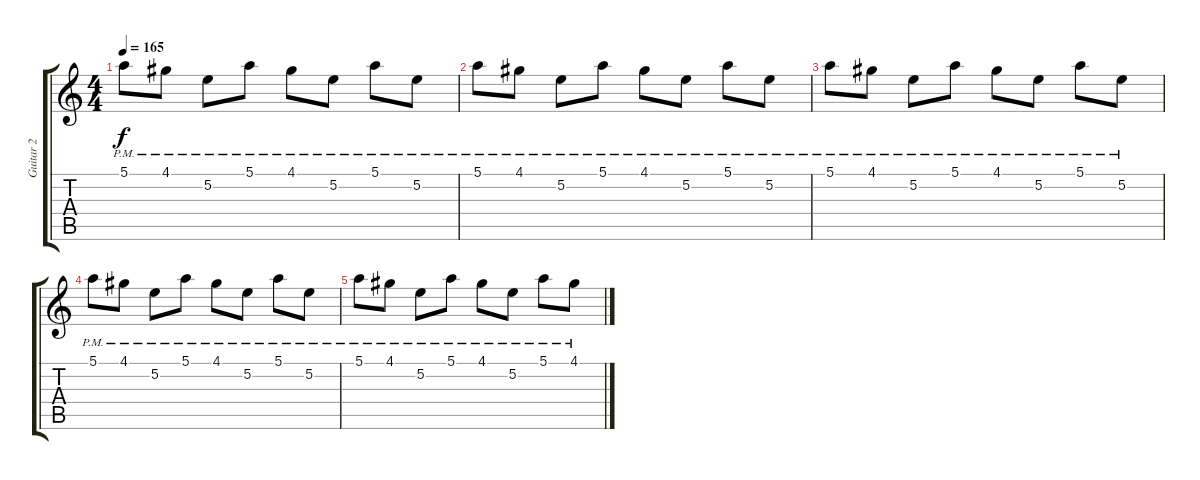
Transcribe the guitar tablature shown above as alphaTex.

\track ("Guitar 2" "Guitar 2") {instrument distortionguitar}
\staff {score tabs}
\tuning (E4 B3 G3 D3 A2 E2) {hide}
\ts (4 4)
\tempo 165
\clef g2
\ks c
5.1{pm}.8{dy f} 4.1{pm}.8 5.2{pm}.8 5.1{pm}.8 4.1{pm}.8 5.2{pm}.8 5.1{pm}.8 5.2{pm}.8 |
5.1{pm}.8 4.1{pm}.8 5.2{pm}.8 5.1{pm}.8 4.1{pm}.8 5.2{pm}.8 5.1{pm}.8 5.2{pm}.8 |
5.1{pm}.8 4.1{pm}.8 5.2{pm}.8 5.1{pm}.8 4.1{pm}.8 5.2{pm}.8 5.1{pm}.8 5.2{pm}.8 |
5.1{pm}.8 4.1{pm}.8 5.2{pm}.8 5.1{pm}.8 4.1{pm}.8 5.2{pm}.8 5.1{pm}.8 5.2{pm}.8 |
5.1{pm}.8 4.1{pm}.8 5.2{pm}.8 5.1{pm}.8 4.1{pm}.8 5.2{pm}.8 5.1{pm}.8 4.1{pm}.8
